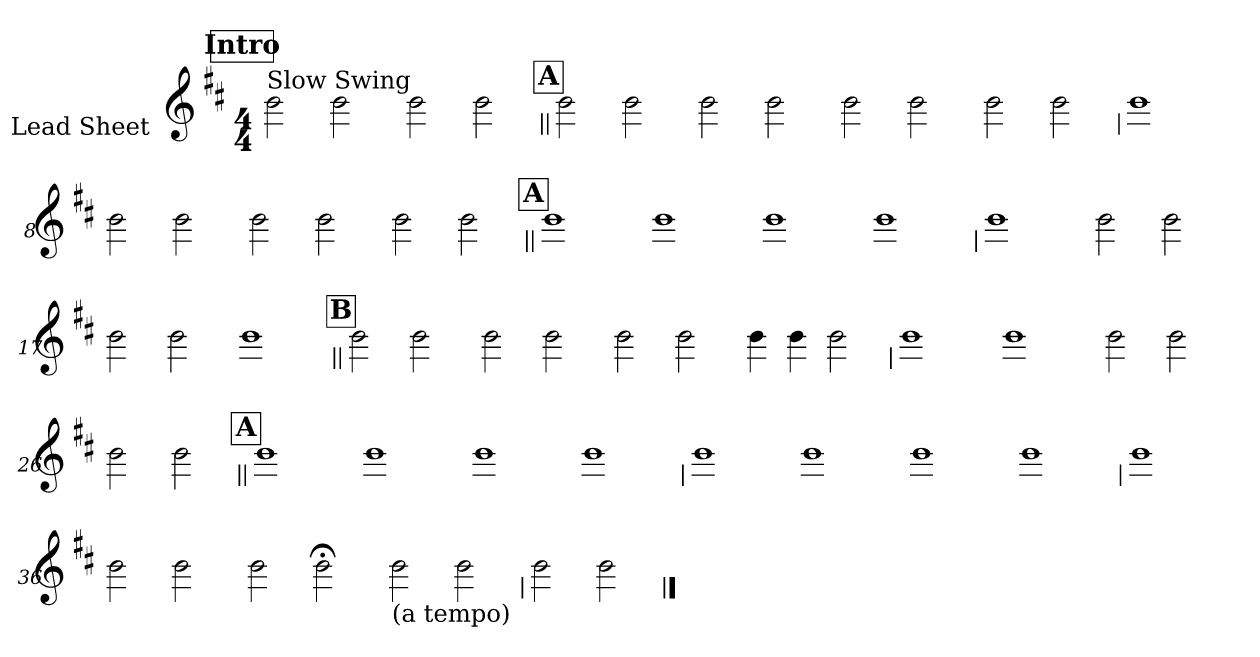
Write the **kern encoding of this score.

**kern
*part1
*staff1
*I"Lead Sheet
*stria0
*clefG2
*k[f#c#]
*D:
*M4/4
!!LO:REH:place=s1:a:t=Intro
=1||
!LO:TX:a:t=Slow Swing
2b
2b
=2-
2b
2b
!!LO:LB:g=z
!!LO:REH:place=s1:a:t=A
=3||
2b
2b
=4-
2b
2b
=5-
2b
2b
=6-
2b
2b
!!LO:LB:g=z
=7
1b
=8-
2b
2b
=9-
2b
2b
=10-
2b
2b
!!LO:LB:g=z
!!LO:REH:place=s1:a:t=A
=11||
1b
=12-
1b
=13-
1b
=14-
1b
!!LO:LB:g=z
=15
1b
=16-
2b
2b
=17-
2b
2b
=18-
1b
!!LO:LB:g=z
!!LO:REH:place=s1:a:t=B
=19||
2b
2b
=20-
2b
2b
=21-
2b
2b
=22-
4b
4b
2b
!!LO:LB:g=z
=23
1b
=24-
1b
=25-
2b
2b
=26-
2b
2b
!!LO:LB:g=z
!!LO:REH:place=s1:a:t=A
=27||
1b
=28-
1b
=29-
1b
=30-
1b
!!LO:LB:g=z
=31
1b
=32-
1b
=33-
1b
=34-
1b
!!LO:LB:g=z
=35
1b
=36-
2b
2b
=37-
2b
2b;
=38-
!LO:TX:b:t=(a tempo)
2b
2b
!!LO:LB:g=z
=39
2b
2b
==
*-
